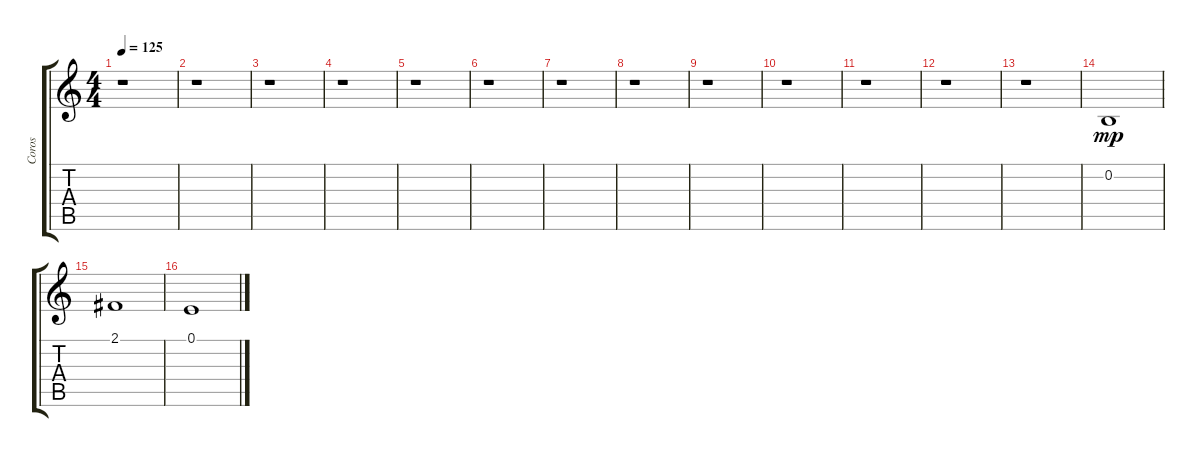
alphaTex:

\track ("Coros" "Coros") {instrument fx5brightness}
\staff {score tabs}
\tuning (E4 B3 G3 D3 A2 E2) {hide}
\ts (4 4)
\tempo 125
\clef g2
\ks c
r.1{dy mp} |
r.1 |
r.1 |
r.1 |
r.1 |
r.1 |
r.1 |
r.1 |
r.1 |
r.1 |
r.1 |
r.1 |
r.1 |
0.2.1{instrument stringensemble1} |
2.1.1 |
0.1.1
